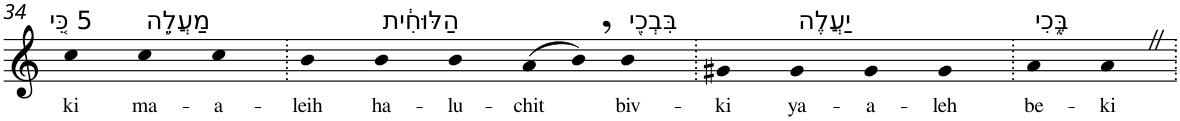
**kern	**text
*part1	*part1
*staff1	*staff1
*I"Piano	*
*I'Pno	*
!!LO:PB:g=z
*clefG2	*
*k[]	*
=34	=34
!LO:TX:a:t=5 כִּ֚י	!
!	!LO:LY:b
4cc	ki
!LO:TX:a:t=מַעֲלֵ֣ה	!
!	!LO:LY:b
4cc	ma-
!	!LO:LY:b
4cc	-a-
=35.	=35.
!	!LO:LY:b
4b	-leih
!LO:TX:a:t=הַלּוּחִ֔ית	!
!	!LO:LY:b
4b	ha-
!	!LO:LY:b
4b	-lu-
!	!LO:LY:b
(>8a	-chit
8b,)	.
!LO:TX:a:t=בִּבְכִ֖י	!
!	!LO:LY:b
4b	biv-
=36.	=36.
!	!LO:LY:b
4g#X	-ki
!LO:TX:a:t=יַעֲלֶה	!
!	!LO:LY:b
4g#	ya-
!	!LO:LY:b
4g#	-a-
!	!LO:LY:b
4g#	-leh
=37.	=37.
!LO:TX:a:t=בֶּ֑כִי	!
!	!LO:LY:b
4a	be-
!	!LO:LY:b
4aZ	-ki
=.	=.
*-	*-
